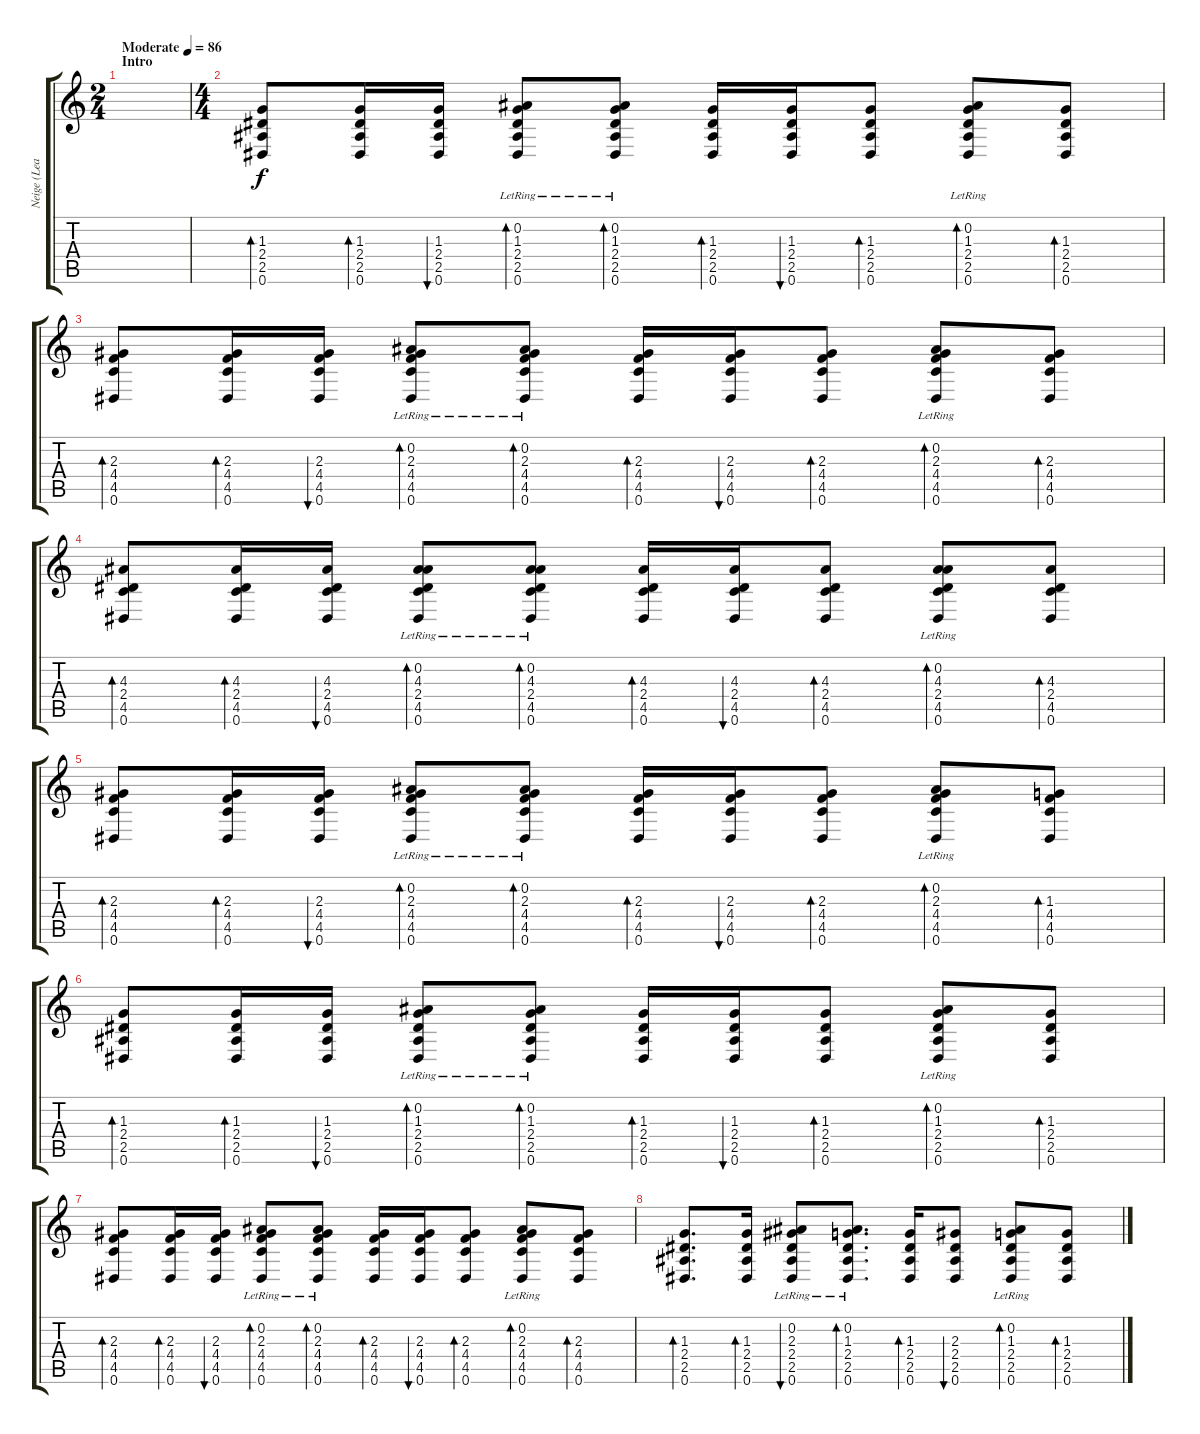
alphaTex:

\track ("Neige (Lead)" "Neige (Lea") {instrument acousticguitarsteel}
\staff {score tabs}
\tuning (Eb4 Bb3 Gb3 Db3 Ab2 Eb2) {hide}
\ts (2 4)
\section ("" "Intro")
\tempo (86 "Moderate")
\clef g2
\ks c
|
\ts (4 4)
(1.3 2.4 2.5 0.6).8{bd 30} (1.3 2.4 2.5 0.6).16{bd 30} (1.3 2.4 2.5 0.6).16{bu 30} (0.2{lr} 1.3 2.4 2.5 0.6).8{bd 30} (0.2{lr} 1.3 2.4 2.5 0.6).8{bd 30} (1.3 2.4 2.5 0.6).16{bd 30} (1.3 2.4 2.5 0.6).16{bu 30} (1.3 2.4 2.5 0.6).8{bd 30} (0.2{lr} 1.3 2.4 2.5 0.6).8{bd 30} (1.3 2.4 2.5 0.6).8{bd 30} |
(2.3 4.4 4.5 0.6).8{bd 30} (2.3 4.4 4.5 0.6).16{bd 30} (2.3 4.4 4.5 0.6).16{bu 30} (0.2{lr} 2.3 4.4 4.5 0.6).8{bd 30} (0.2{lr} 2.3 4.4 4.5 0.6).8{bd 30} (2.3 4.4 4.5 0.6).16{bd 30} (2.3 4.4 4.5 0.6).16{bu 30} (2.3 4.4 4.5 0.6).8{bd 30} (0.2{lr} 2.3 4.4 4.5 0.6).8{bd 30} (2.3 4.4 4.5 0.6).8{bd 30} |
(4.3 2.4 4.5 0.6).8{bd 60} (4.3 2.4 4.5 0.6).16{bd 60} (4.3 2.4 4.5 0.6).16{bu 60} (0.2{lr} 4.3 2.4 4.5 0.6).8{bd 60} (0.2{lr} 4.3 2.4 4.5 0.6).8{bd 60} (4.3 2.4 4.5 0.6).16{bd 30} (4.3 2.4 4.5 0.6).16{bu 30} (4.3 2.4 4.5 0.6).8{bd 30} (0.2{lr} 4.3 2.4 4.5 0.6).8{bd 30} (4.3 2.4 4.5 0.6).8{bd 30} |
(2.3 4.4 4.5 0.6).8{bd 30} (2.3 4.4 4.5 0.6).16{bd 30} (2.3 4.4 4.5 0.6).16{bu 30} (0.2{lr} 2.3 4.4 4.5 0.6).8{bd 30} (0.2{lr} 2.3 4.4 4.5 0.6).8{bd 30} (2.3 4.4 4.5 0.6).16{bd 30} (2.3 4.4 4.5 0.6).16{bu 30} (2.3 4.4 4.5 0.6).8{bd 30} (0.2{lr} 2.3 4.4 4.5 0.6).8{bd 30} (1.3 4.4 4.5 0.6).8{bd 30} |
(1.3 2.4 2.5 0.6).8{bd 30} (1.3 2.4 2.5 0.6).16{bd 30} (1.3 2.4 2.5 0.6).16{bu 30} (0.2{lr} 1.3 2.4 2.5 0.6).8{bd 30} (0.2{lr} 1.3 2.4 2.5 0.6).8{bd 30} (1.3 2.4 2.5 0.6).16{bd 30} (1.3 2.4 2.5 0.6).16{bu 30} (1.3 2.4 2.5 0.6).8{bd 30} (0.2{lr} 1.3 2.4 2.5 0.6).8{bd 30} (1.3 2.4 2.5 0.6).8{bd 30} |
(2.3 4.4 4.5 0.6).8{bd 30} (2.3 4.4 4.5 0.6).16{bd 30} (2.3 4.4 4.5 0.6).16{bu 30} (0.2{lr} 2.3 4.4 4.5 0.6).8{bd 30} (0.2{lr} 2.3 4.4 4.5 0.6).8{bd 30} (2.3 4.4 4.5 0.6).16{bd 30} (2.3 4.4 4.5 0.6).16{bu 30} (2.3 4.4 4.5 0.6).8{bd 30} (0.2{lr} 2.3 4.4 4.5 0.6).8{bd 30} (2.3 4.4 4.5 0.6).8{bd 30} |
(1.3 2.4 2.5 0.6).8{d bd 60} (1.3 2.4 2.5 0.6).16{bd 30} (0.2{lr} 2.3 2.4 2.5 0.6).8{bu 30} (0.2{lr} 1.3 2.4 2.5 0.6).8{d bd 30} (1.3 2.4 2.5 0.6).16{bd 30} (2.3 2.4 2.5 0.6).8{bu 30} (0.2{lr} 1.3 2.4 2.5 0.6).8{bd 30} (1.3 2.4 2.5 0.6).8{bd 30}
